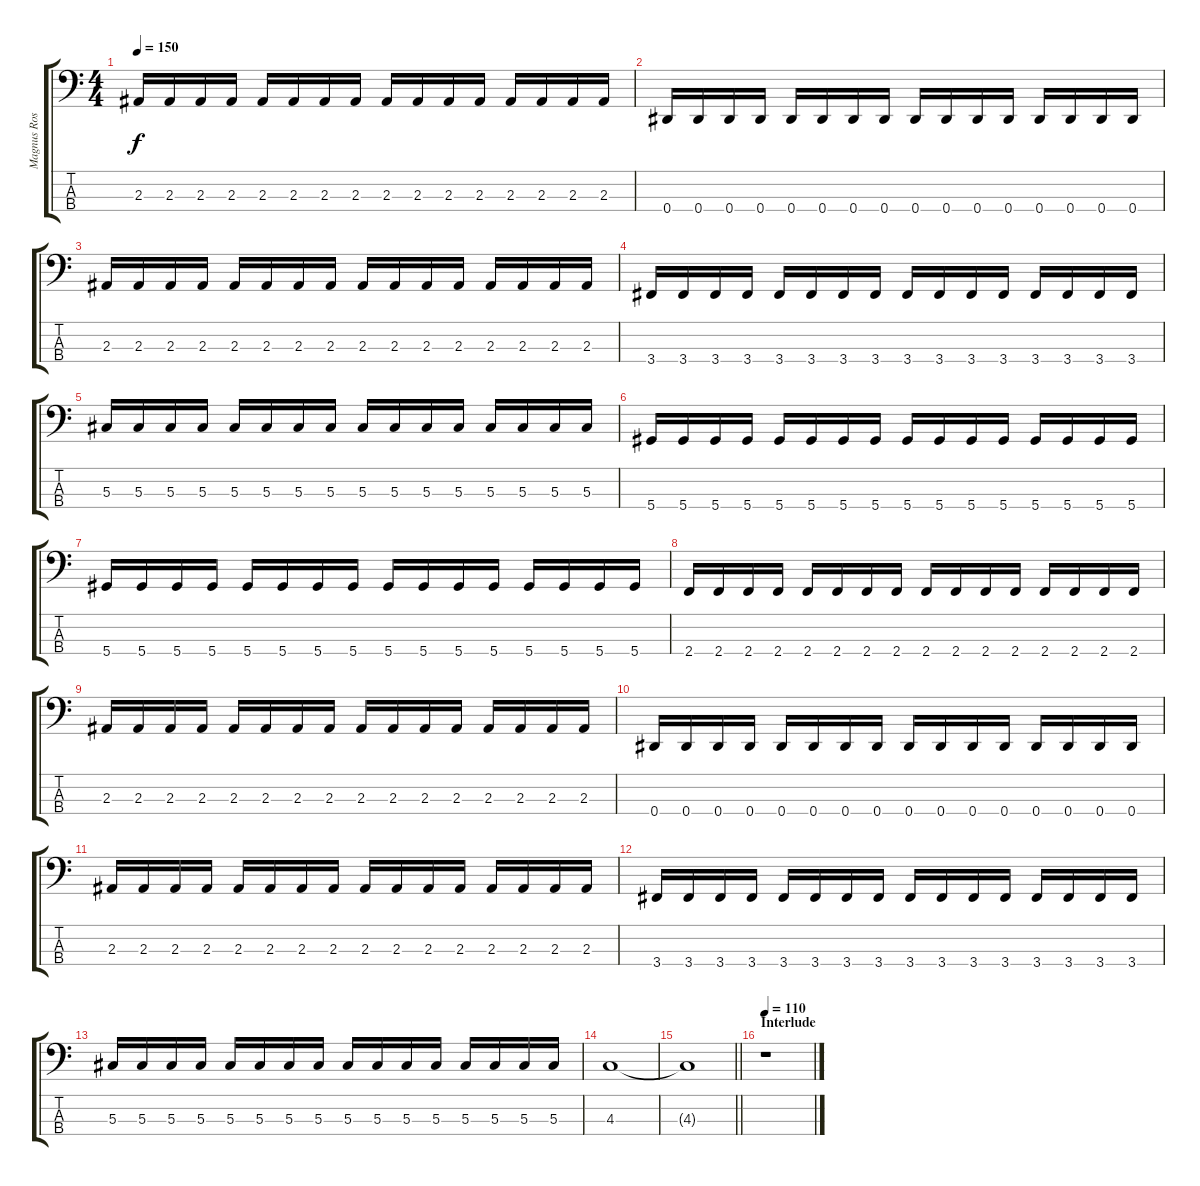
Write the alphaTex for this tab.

\track ("Magnus Rosén" "Magnus Ros") {instrument electricbassfinger}
\staff {score tabs}
\tuning (Gb2 Db2 Ab1 Eb1) {hide}
\ts (4 4)
\tempo 150
\clef f4
\ks c
2.3.16{dy f} 2.3.16 2.3.16 2.3.16 2.3.16 2.3.16 2.3.16 2.3.16 2.3.16 2.3.16 2.3.16 2.3.16 2.3.16 2.3.16 2.3.16 2.3.16 |
0.4.16 0.4.16 0.4.16 0.4.16 0.4.16 0.4.16 0.4.16 0.4.16 0.4.16 0.4.16 0.4.16 0.4.16 0.4.16 0.4.16 0.4.16 0.4.16 |
2.3.16 2.3.16 2.3.16 2.3.16 2.3.16 2.3.16 2.3.16 2.3.16 2.3.16 2.3.16 2.3.16 2.3.16 2.3.16 2.3.16 2.3.16 2.3.16 |
3.4.16 3.4.16 3.4.16 3.4.16 3.4.16 3.4.16 3.4.16 3.4.16 3.4.16 3.4.16 3.4.16 3.4.16 3.4.16 3.4.16 3.4.16 3.4.16 |
5.3.16 5.3.16 5.3.16 5.3.16 5.3.16 5.3.16 5.3.16 5.3.16 5.3.16 5.3.16 5.3.16 5.3.16 5.3.16 5.3.16 5.3.16 5.3.16 |
5.4.16 5.4.16 5.4.16 5.4.16 5.4.16 5.4.16 5.4.16 5.4.16 5.4.16 5.4.16 5.4.16 5.4.16 5.4.16 5.4.16 5.4.16 5.4.16 |
5.4.16 5.4.16 5.4.16 5.4.16 5.4.16 5.4.16 5.4.16 5.4.16 5.4.16 5.4.16 5.4.16 5.4.16 5.4.16 5.4.16 5.4.16 5.4.16 |
2.4.16 2.4.16 2.4.16 2.4.16 2.4.16 2.4.16 2.4.16 2.4.16 2.4.16 2.4.16 2.4.16 2.4.16 2.4.16 2.4.16 2.4.16 2.4.16 |
2.3.16 2.3.16 2.3.16 2.3.16 2.3.16 2.3.16 2.3.16 2.3.16 2.3.16 2.3.16 2.3.16 2.3.16 2.3.16 2.3.16 2.3.16 2.3.16 |
0.4.16 0.4.16 0.4.16 0.4.16 0.4.16 0.4.16 0.4.16 0.4.16 0.4.16 0.4.16 0.4.16 0.4.16 0.4.16 0.4.16 0.4.16 0.4.16 |
2.3.16 2.3.16 2.3.16 2.3.16 2.3.16 2.3.16 2.3.16 2.3.16 2.3.16 2.3.16 2.3.16 2.3.16 2.3.16 2.3.16 2.3.16 2.3.16 |
3.4.16 3.4.16 3.4.16 3.4.16 3.4.16 3.4.16 3.4.16 3.4.16 3.4.16 3.4.16 3.4.16 3.4.16 3.4.16 3.4.16 3.4.16 3.4.16 |
5.3.16 5.3.16 5.3.16 5.3.16 5.3.16 5.3.16 5.3.16 5.3.16 5.3.16 5.3.16 5.3.16 5.3.16 5.3.16 5.3.16 5.3.16 5.3.16 |
4.3.1 |
\barLineRight lightlight
4.3{t}.1 |
\section ("" "Interlude")
\tempo 110
r.1
